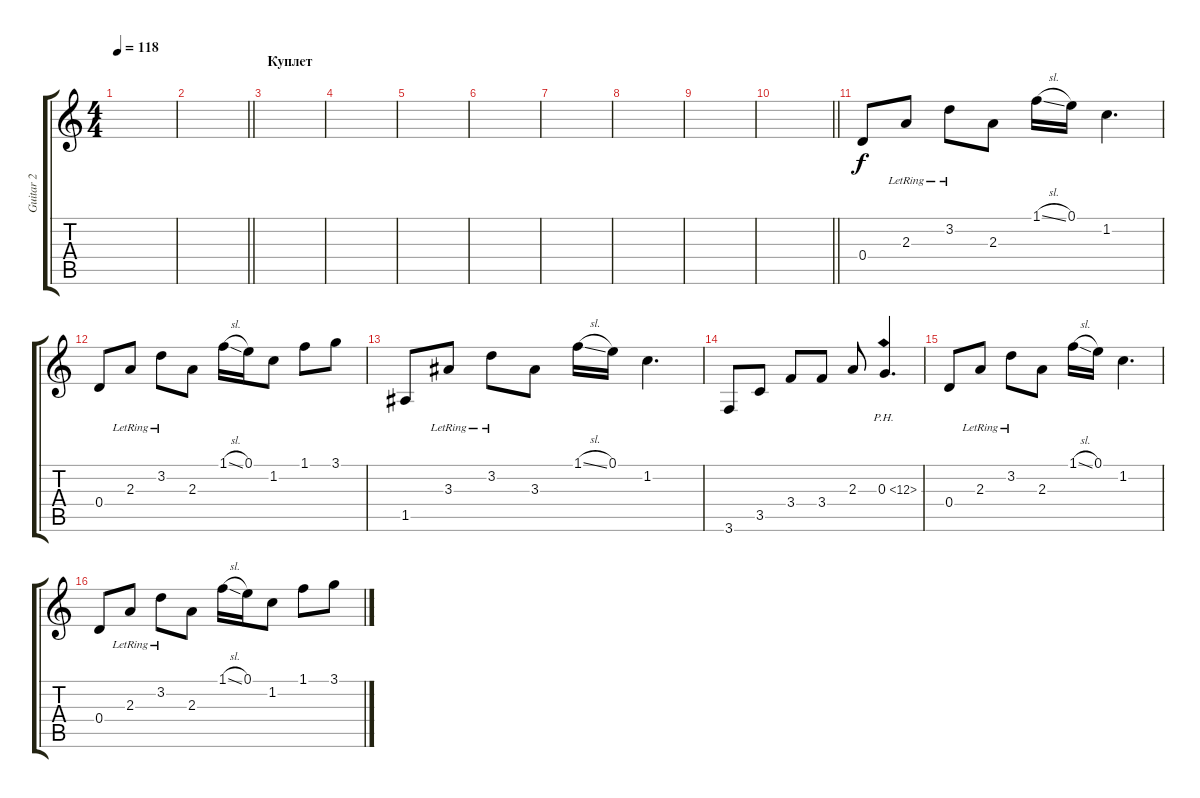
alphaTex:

\track ("Guitar 2" "Guitar 2") {instrument overdrivenguitar}
\staff {score tabs}
\tuning (E4 B3 G3 D3 A2 D2) {hide}
\ts (4 4)
\tempo 118
\clef g2
\ks c
|
\barLineRight lightlight
|
\section ("" "Куплет")
|
|
|
|
|
|
|
\barLineRight lightlight
|
\section ("" "")
0.4.8 2.3{lr}.8 3.2{lr}.8 2.3.8 1.1{sl}.16 0.1.16 1.2.4{d} |
0.4.8 2.3{lr}.8 3.2{lr}.8 2.3.8 1.1{sl}.16 0.1.16 1.2.8 1.1.8 3.1.8 |
1.5.8 3.3{lr}.8 3.2{lr}.8 3.3.8 1.1{sl}.16 0.1.16 1.2.4{d} |
3.6.8 3.5.8 3.4.8 3.4.8 2.3.8 0.3{ph 12}.4{d} |
0.4.8 2.3{lr}.8 3.2{lr}.8 2.3.8 1.1{sl}.16 0.1.16 1.2.4{d} |
0.4.8 2.3{lr}.8 3.2{lr}.8 2.3.8 1.1{sl}.16 0.1.16 1.2.8 1.1.8 3.1.8
